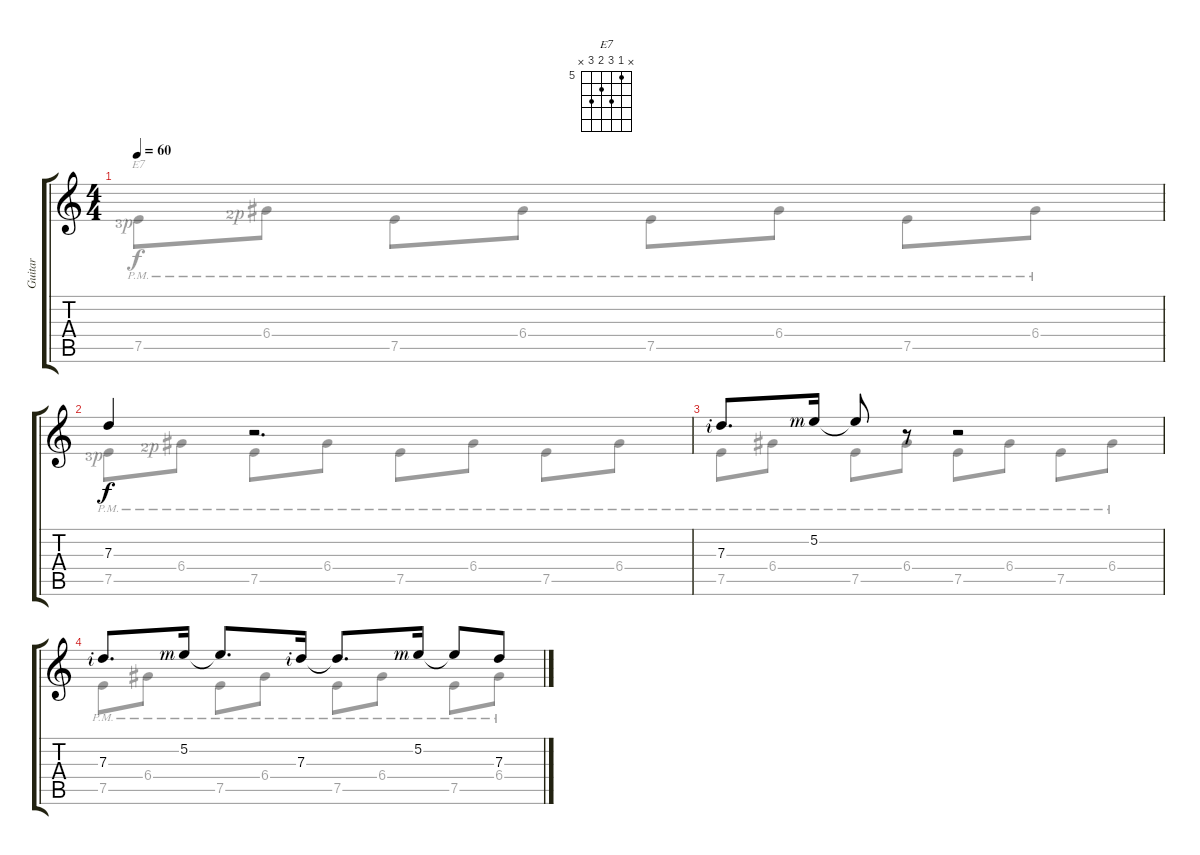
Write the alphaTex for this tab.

\track ("Guitar" "Guitar") {instrument acousticguitarnylon}
\staff {score tabs}
\tuning (E4 B3 G3 D3 A2 E2) {hide}
\chord ("E7" x 5 7 6 7 x) {firstfret 5}
\voice
\ts (4 4)
\tempo 60
\clef g2
\ks c
|
7.3.4 r.2{d} |
7.3{rf 2}.8{d beam Up} 5.2{rf 3}.16{beam Up} 5.2{t}.8{beam Up} r.8 r.2 |
7.3{rf 2}.8{d beam Up} 5.2{rf 3}.16{beam Up} 5.2{t}.8{d beam Up} 7.3{rf 2}.16{beam Up} 7.3{t}.8{d beam Up} 5.2{rf 3}.16{beam Up} 5.2{t}.8{beam Up} 7.3.8{beam Up}
\voice
\clef g2
\ottava regular
\simile none
\ks c
7.5{pm lf 4 rf 1}.8{ch "E7" dy f beam Down} 6.4{pm lf 3 rf 1}.8{beam Down} 7.5{pm}.8{beam Down} 6.4{pm}.8{beam Down} 7.5{pm}.8{beam Down} 6.4{pm}.8{beam Down} 7.5{pm}.8{beam Down} 6.4{pm}.8{beam Down} |
7.5{pm lf 4 rf 1}.8{beam Down} 6.4{pm lf 3 rf 1}.8{beam Down} 7.5{pm}.8{beam Down} 6.4{pm}.8{beam Down} 7.5{pm}.8{beam Down} 6.4{pm}.8{beam Down} 7.5{pm}.8{beam Down} 6.4{pm}.8{beam Down} |
7.5{pm}.8 6.4{pm}.8 7.5{pm}.8 6.4{pm}.8 7.5{pm}.8 6.4{pm}.8 7.5{pm}.8 6.4{pm}.8 |
7.5{pm}.8 6.4{pm}.8 7.5{pm}.8 6.4{pm}.8 7.5{pm}.8 6.4{pm}.8 7.5{pm}.8 6.4{pm}.8
